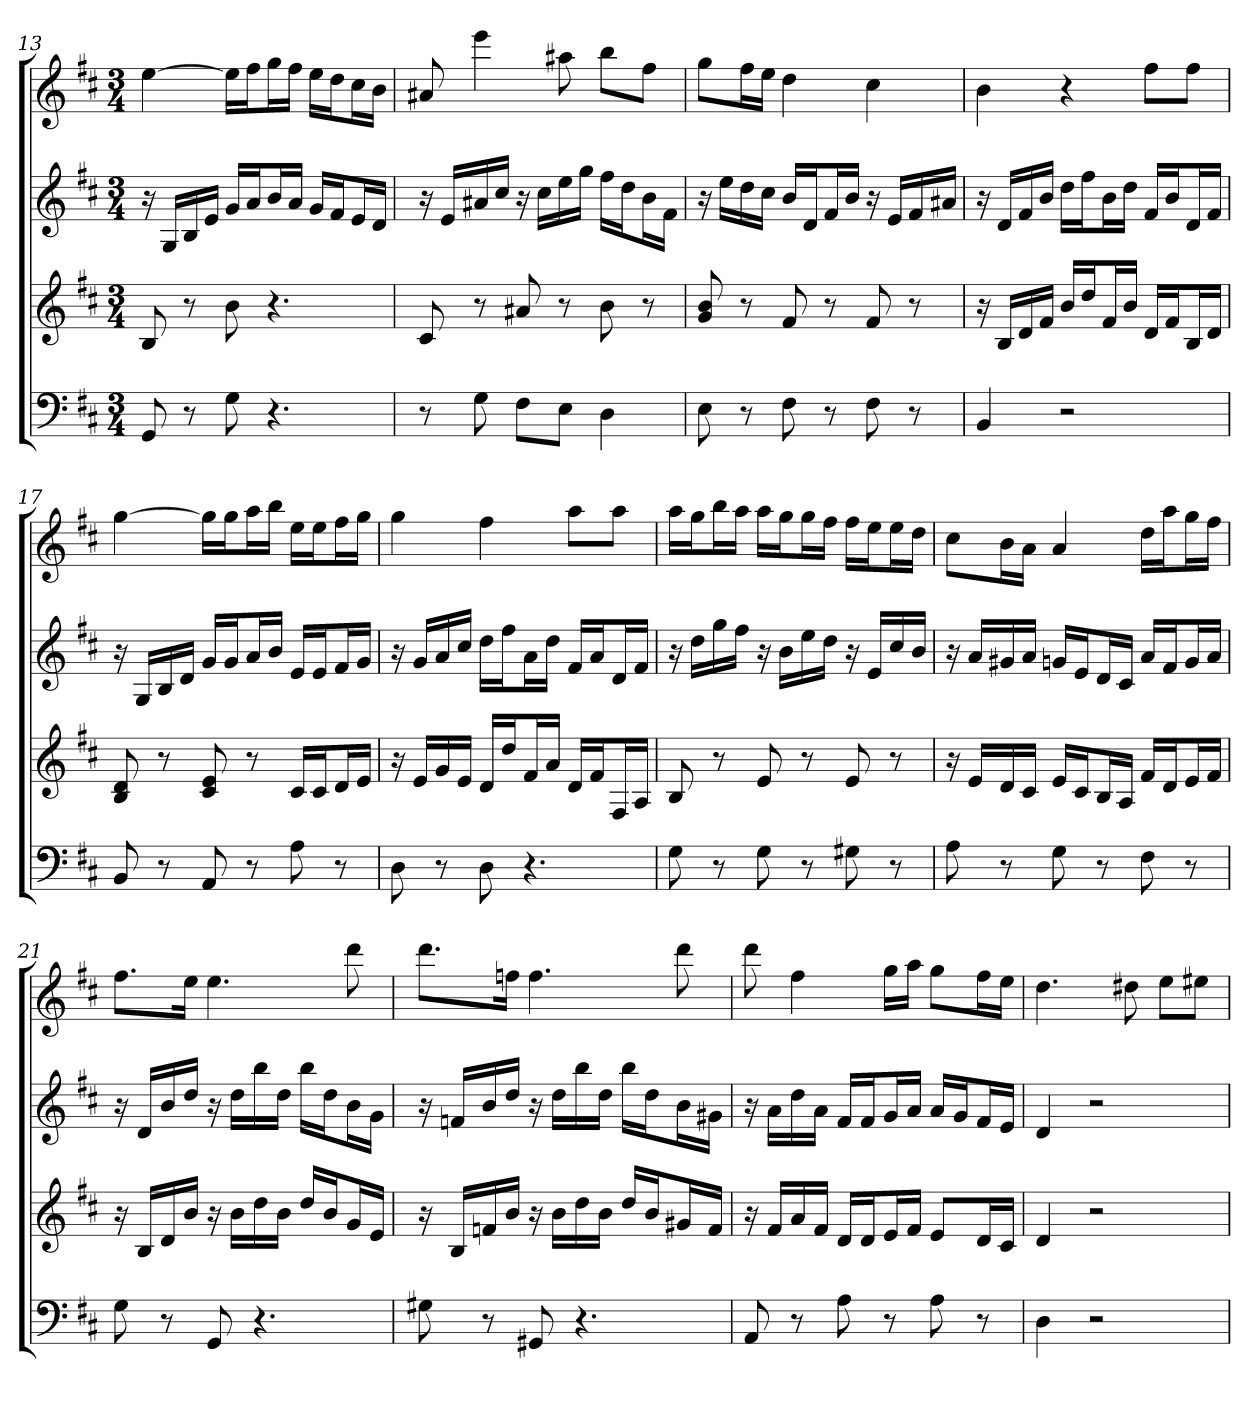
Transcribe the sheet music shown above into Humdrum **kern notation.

**kern	**kern	**kern	**kern
*part4	*part3	*part2	*part1
*staff4	*staff3	*staff2	*staff1
*k[f#c#]	*k[f#c#]	*k[f#c#]	*k[f#c#]
*b:	*b:	*b:	*b:
*M3/4	*M3/4	*M3/4	*M3/4
=13	=13	=13	=13
8GG	8B	16r	[4ee
.	.	16GLL	.
8r	8r	16B	.
.	.	16eJJ	.
8G	8b	16gLL	16eeLL]
.	.	16aJ	16ff#J
4.r	4.r	16bL	16ggL
.	.	16aJJ	16ff#JJ
.	.	16gLL	16eeLL
.	.	16f#J	16ddJ
.	.	16eL	16cc#L
.	.	16dJJ	16bJJ
=14	=14	=14	=14
8r	8c#	16r	8a#X
.	.	16eLL	.
8G	8r	16a#X	4eee
.	.	16cc#JJ	.
8F#L	8a#X	16r	.
.	.	16cc#LL	.
8EJ	8r	16ee	8aa#X
.	.	16ggJJ	.
4D	8b	16ff#LL	8bbL
.	.	16ddJ	.
.	8r	16bL	8ff#J
.	.	16f#JJ	.
=15	=15	=15	=15
8E	8g 8b	16r	8ggL
.	.	16eeLL	.
8r	8r	16dd	16ff#L
.	.	16cc#JJ	16eeJJ
8F#	8f#	16bLL	4dd
.	.	16dJ	.
8r	8r	16f#L	.
.	.	16bJJ	.
8F#	8f#	16r	4cc#
.	.	16eLL	.
8r	8r	16f#	.
.	.	16a#XJJ	.
=16	=16	=16	=16
4BB	16r	16r	4b
.	16BLL	16dLL	.
.	16d	16f#	.
.	16f#JJ	16bJJ	.
2r	16bLL	16ddLL	4r
.	16ddJ	16ff#J	.
.	16f#L	16bL	.
.	16bJJ	16ddJJ	.
.	16dLL	16f#LL	8ff#L
.	16f#J	16bJ	.
.	16BL	16dL	8ff#J
.	16dJJ	16f#JJ	.
=17	=17	=17	=17
8BB	8B 8d	16r	[4gg
.	.	16GLL	.
8r	8r	16B	.
.	.	16dJJ	.
8AA	8c# 8e	16gLL	16ggLL]
.	.	16gJ	16ggJ
8r	8r	16aL	16aaL
.	.	16bJJ	16bbJJ
8A	16c#LL	16eLL	16eeLL
.	16c#J	16eJ	16eeJ
8r	16dL	16f#L	16ff#L
.	16eJJ	16gJJ	16ggJJ
=18	=18	=18	=18
8D	16r	16r	4gg
.	16eLL	16gLL	.
8r	16g	16a	.
.	16eJJ	16cc#JJ	.
8D	16dLL	16ddLL	4ff#
.	16ddJ	16ff#J	.
4.r	16f#L	16aL	.
.	16aJJ	16ddJJ	.
.	16dLL	16f#LL	8aaL
.	16f#J	16aJ	.
.	16F#L	16dL	8aaJ
.	16AJJ	16f#JJ	.
=19	=19	=19	=19
8G	8B	16r	16aaLL
.	.	16ddLL	16ggJ
8r	8r	16gg	16bbL
.	.	16ff#JJ	16aaJJ
8G	8e	16r	16aaLL
.	.	16bLL	16ggJ
8r	8r	16ee	16ggL
.	.	16ddJJ	16ff#JJ
8G#X	8e	16r	16ff#LL
.	.	16eLL	16eeJ
8r	8r	16cc#	16eeL
.	.	16bJJ	16ddJJ
=20	=20	=20	=20
8A	16r	16r	8cc#L
.	16eLL	16aLL	.
8r	16d	16g#X	16bL
.	16c#JJ	16aJJ	16aJJ
8G	16eLL	16gnLL	4a
.	16c#J	16eJ	.
8r	16BL	16dL	.
.	16AJJ	16c#JJ	.
8F#	16f#LL	16aLL	16ddLL
.	16dJ	16f#J	16aaJ
8r	16eL	16gL	16ggL
.	16f#JJ	16aJJ	16ff#JJ
=21	=21	=21	=21
8G	16r	16r	8.ff#L
.	16BLL	16dLL	.
8r	16d	16b	.
.	16bJJ	16ddJJ	16eeJk
8GG	16r	16r	4.ee
.	16bLL	16ddLL	.
4.r	16dd	16bb	.
.	16bJJ	16ddJJ	.
.	16ddLL	16bbLL	.
.	16bJ	16ddJ	.
.	16gL	16bL	8ddd
.	16eJJ	16gJJ	.
=22	=22	=22	=22
8G#X	16r	16r	8.dddL
.	16BLL	16fnLL	.
8r	16fn	16b	.
.	16bJJ	16ddJJ	16ffnJk
8GG#X	16r	16r	4.ff
.	16bLL	16ddLL	.
4.r	16dd	16bb	.
.	16bJJ	16ddJJ	.
.	16ddLL	16bbLL	.
.	16bJ	16ddJ	.
.	16g#XL	16bL	8ddd
.	16fJJ	16g#XJJ	.
=23	=23	=23	=23
8AA	16r	16r	8ddd
.	16f#LL	16aLL	.
8r	16a	16dd	4ff#
.	16f#JJ	16aJJ	.
8A	16dLL	16f#LL	.
.	16dJ	16f#J	.
8r	16eL	16gL	16ggLL
.	16f#JJ	16aJJ	16aaJJ
8A	8eL	16aLL	8ggL
.	.	16gJ	.
8r	16dL	16f#L	16ff#L
.	16c#JJ	16eJJ	16eeJJ
=24	=24	=24	=24
4D	4d	4d	4.dd
2r	2r	2r	.
.	.	.	8dd#X
.	.	.	8eeL
.	.	.	8ee#XJ
=	=	=	=
*-	*-	*-	*-
